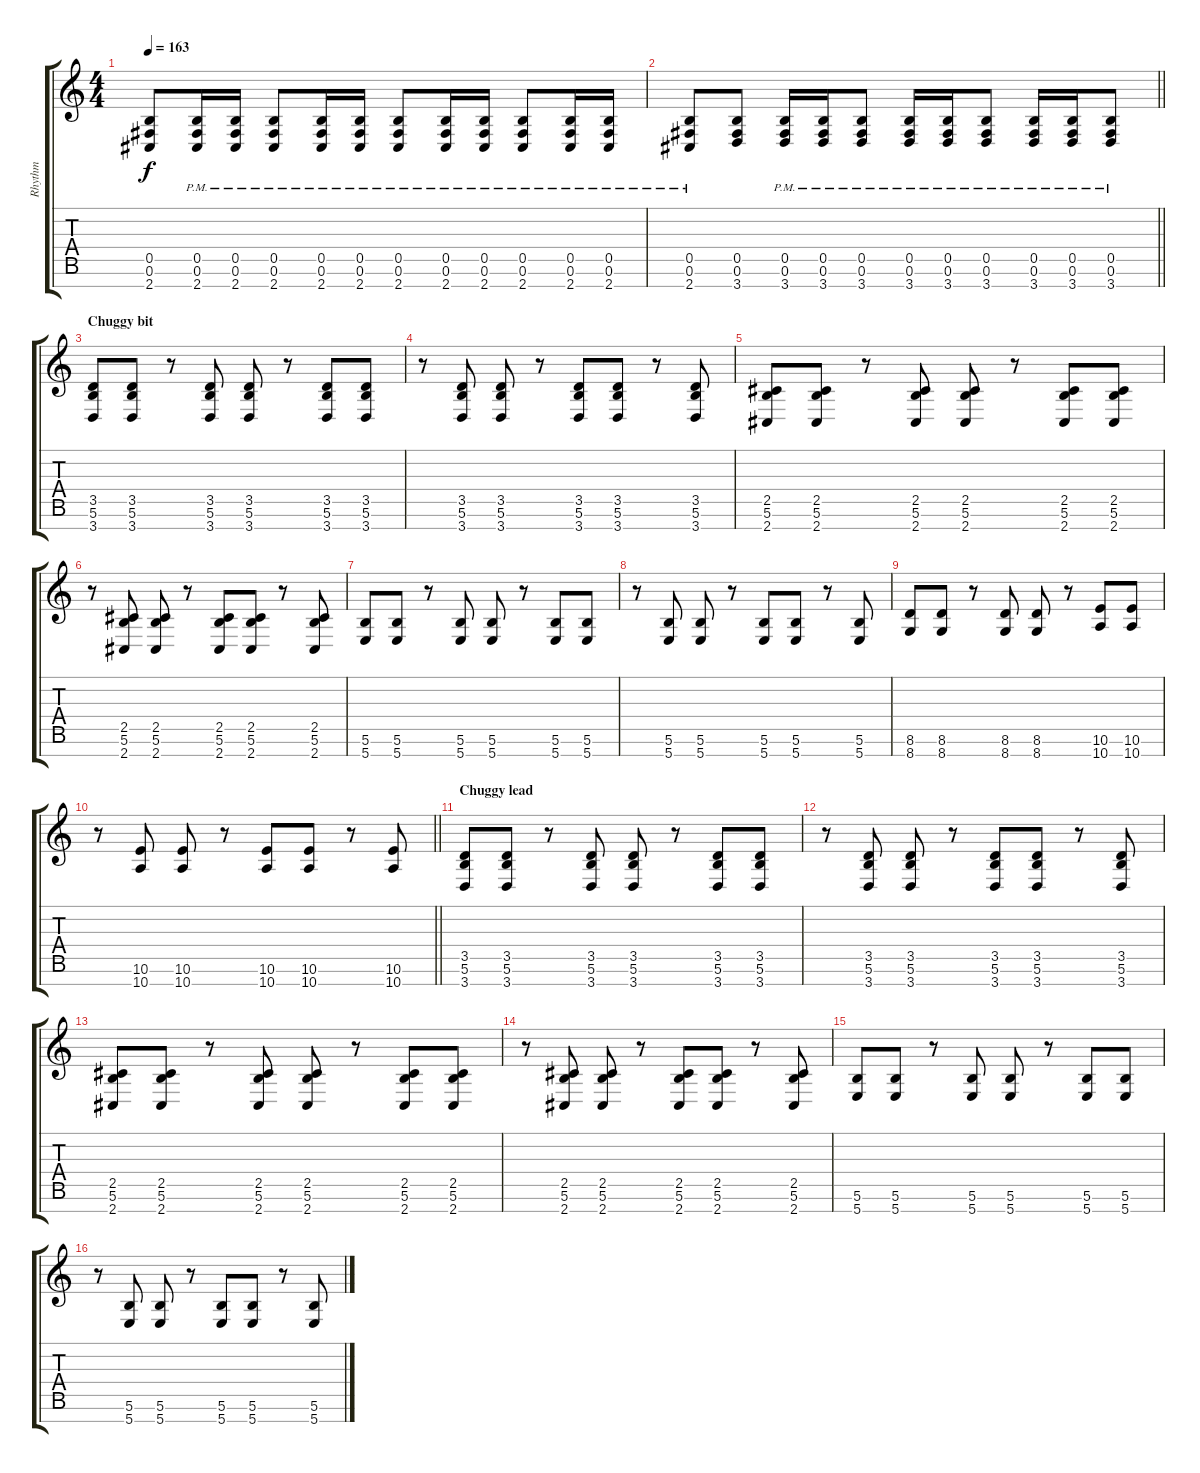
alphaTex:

\track ("Rhythm" "Rhythm") {instrument distortionguitar}
\staff {score tabs}
\tuning (Gb4 Db4 Ab3 E3 B2 Gb2 B1) {hide}
\ts (4 4)
\tempo 163
\clef g2
\ks c
(0.5 0.6 2.7).8{dy f} (0.5{pm} 0.6{pm} 2.7{pm}).16 (0.5{pm} 0.6{pm} 2.7{pm}).16 (0.5{pm} 0.6{pm} 2.7{pm}).8 (0.5{pm} 0.6{pm} 2.7{pm}).16 (0.5{pm} 0.6{pm} 2.7{pm}).16 (0.5{pm} 0.6{pm} 2.7{pm}).8 (0.5{pm} 0.6{pm} 2.7{pm}).16 (0.5{pm} 0.6{pm} 2.7{pm}).16 (0.5{pm} 0.6{pm} 2.7{pm}).8 (0.5{pm} 0.6{pm} 2.7{pm}).16 (0.5{pm} 0.6{pm} 2.7{pm}).16 |
\barLineRight lightlight
(0.5{pm} 0.6{pm} 2.7{pm}).8 (0.5 0.6 3.7).8 (0.5{pm} 0.6{pm} 3.7{pm}).16 (0.5{pm} 0.6{pm} 3.7{pm}).16 (0.5{pm} 0.6{pm} 3.7{pm}).8 (0.5{pm} 0.6{pm} 3.7{pm}).16 (0.5{pm} 0.6{pm} 3.7{pm}).16 (0.5{pm} 0.6{pm} 3.7{pm}).8 (0.5{pm} 0.6{pm} 3.7{pm}).16 (0.5{pm} 0.6{pm} 3.7{pm}).16 (0.5{pm} 0.6{pm} 3.7{pm}).8 |
\section ("" "Chuggy bit")
(3.5 5.6 3.7).8 (3.5 5.6 3.7).8 r.8 (3.5 5.6 3.7).8 (3.5 5.6 3.7).8 r.8 (3.5 5.6 3.7).8 (3.5 5.6 3.7).8 |
r.8 (3.5 5.6 3.7).8 (3.5 5.6 3.7).8 r.8 (3.5 5.6 3.7).8 (3.5 5.6 3.7).8 r.8 (3.5 5.6 3.7).8 |
(2.5 5.6 2.7).8 (2.5 5.6 2.7).8 r.8 (2.5 5.6 2.7).8 (2.5 5.6 2.7).8 r.8 (2.5 5.6 2.7).8 (2.5 5.6 2.7).8 |
r.8 (2.5 5.6 2.7).8 (2.5 5.6 2.7).8 r.8 (2.5 5.6 2.7).8 (2.5 5.6 2.7).8 r.8 (2.5 5.6 2.7).8 |
(5.6 5.7).8 (5.6 5.7).8 r.8 (5.6 5.7).8 (5.6 5.7).8 r.8 (5.6 5.7).8 (5.6 5.7).8 |
r.8 (5.6 5.7).8 (5.6 5.7).8 r.8 (5.6 5.7).8 (5.6 5.7).8 r.8 (5.6 5.7).8 |
(8.6 8.7).8 (8.6 8.7).8 r.8 (8.6 8.7).8 (8.6 8.7).8 r.8 (10.6 10.7).8 (10.6 10.7).8 |
\barLineRight lightlight
r.8 (10.6 10.7).8 (10.6 10.7).8 r.8 (10.6 10.7).8 (10.6 10.7).8 r.8 (10.6 10.7).8 |
\section ("" "Chuggy lead")
(3.5 5.6 3.7).8 (3.5 5.6 3.7).8 r.8 (3.5 5.6 3.7).8 (3.5 5.6 3.7).8 r.8 (3.5 5.6 3.7).8 (3.5 5.6 3.7).8 |
r.8 (3.5 5.6 3.7).8 (3.5 5.6 3.7).8 r.8 (3.5 5.6 3.7).8 (3.5 5.6 3.7).8 r.8 (3.5 5.6 3.7).8 |
(2.5 5.6 2.7).8 (2.5 5.6 2.7).8 r.8 (2.5 5.6 2.7).8 (2.5 5.6 2.7).8 r.8 (2.5 5.6 2.7).8 (2.5 5.6 2.7).8 |
r.8 (2.5 5.6 2.7).8 (2.5 5.6 2.7).8 r.8 (2.5 5.6 2.7).8 (2.5 5.6 2.7).8 r.8 (2.5 5.6 2.7).8 |
(5.6 5.7).8 (5.6 5.7).8 r.8 (5.6 5.7).8 (5.6 5.7).8 r.8 (5.6 5.7).8 (5.6 5.7).8 |
r.8 (5.6 5.7).8 (5.6 5.7).8 r.8 (5.6 5.7).8 (5.6 5.7).8 r.8 (5.6 5.7).8
